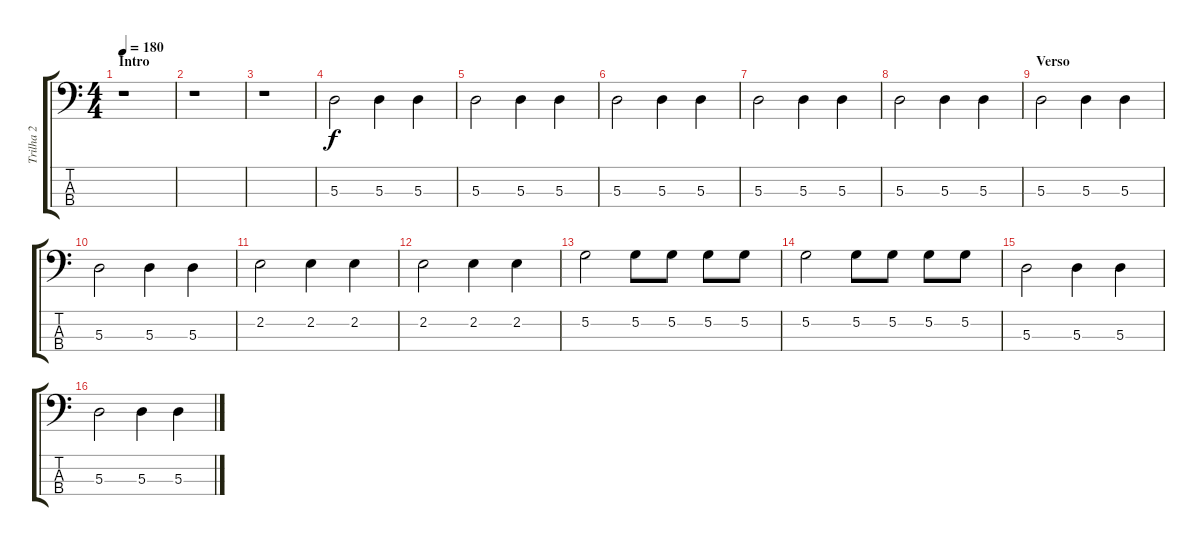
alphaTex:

\track ("Trilha 2" "Trilha 2") {instrument acousticbass}
\staff {score tabs}
\tuning (G2 D2 A1 E1) {hide}
\ts (4 4)
\section ("" "Intro")
\tempo 180
\clef f4
\ks c
r.1{dy f instrument acousticbass} |
r.1 |
r.1 |
5.3.2 5.3.4 5.3.4 |
5.3.2 5.3.4 5.3.4 |
5.3.2 5.3.4 5.3.4 |
5.3.2 5.3.4 5.3.4 |
5.3.2 5.3.4 5.3.4 |
\section ("" "Verso")
5.3.2 5.3.4 5.3.4 |
5.3.2 5.3.4 5.3.4 |
2.2.2 2.2.4 2.2.4 |
2.2.2 2.2.4 2.2.4 |
5.2.2 5.2.8 5.2.8 5.2.8 5.2.8 |
5.2.2 5.2.8 5.2.8 5.2.8 5.2.8 |
5.3.2 5.3.4 5.3.4 |
5.3.2 5.3.4 5.3.4
